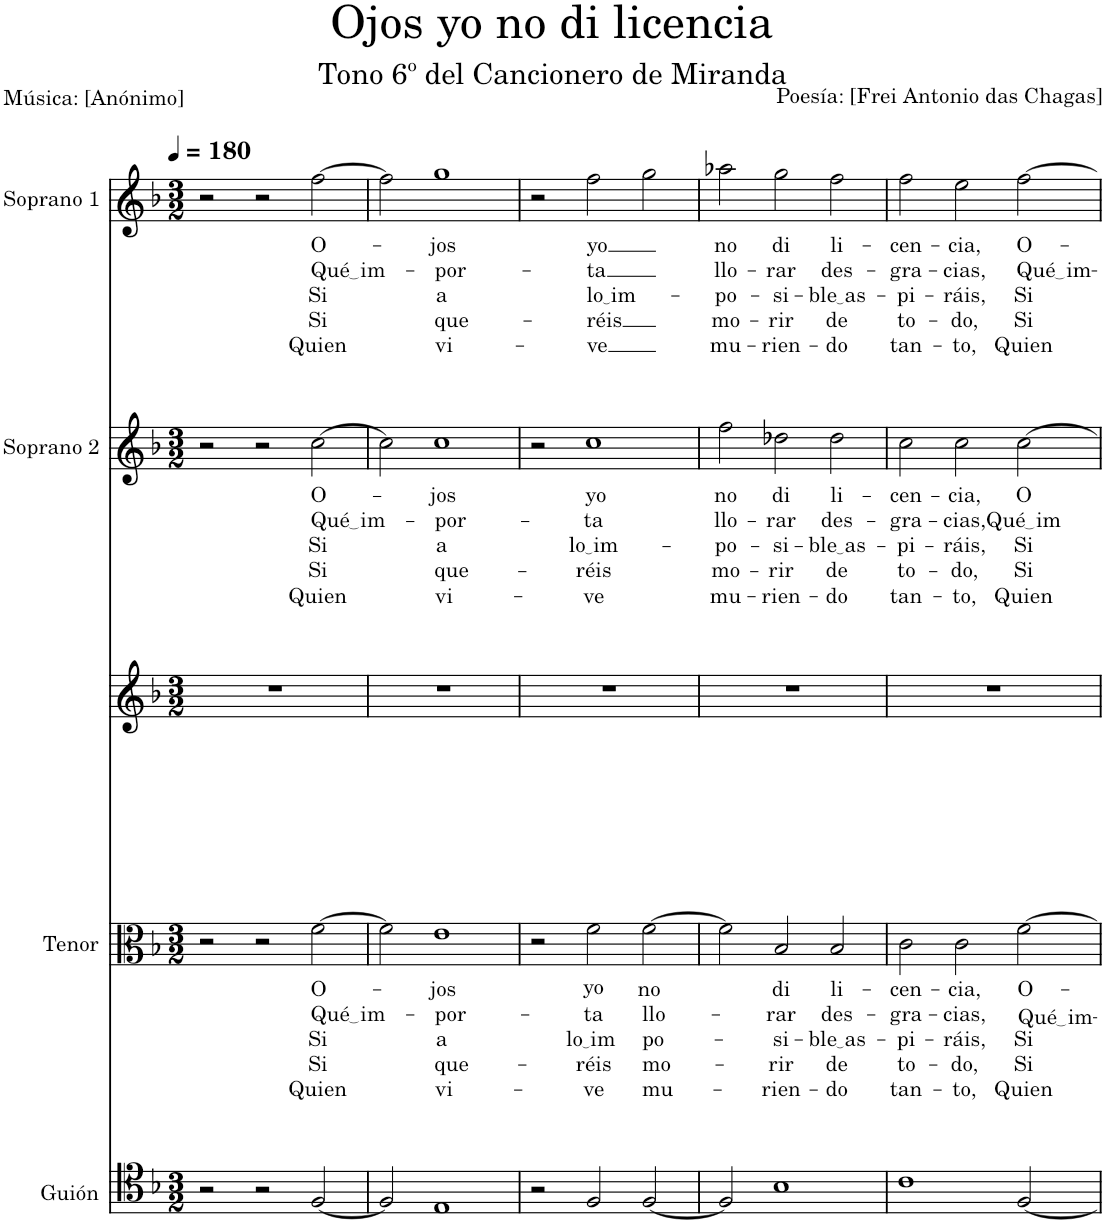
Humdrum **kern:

**kern	**kern	**text	**text	**text	**text	**text	**kern	**kern	**text	**text	**text	**text	**text	**kern	**text	**text	**text	**text	**text
*part5	*part4	*part4	*part4	*part4	*part4	*part4	*part3	*part2	*part2	*part2	*part2	*part2	*part2	*part1	*part1	*part1	*part1	*part1	*part1
*staff5	*staff4	*staff4	*staff4	*staff4	*staff4	*staff4	*staff3	*staff2	*staff2	*staff2	*staff2	*staff2	*staff2	*staff1	*staff1	*staff1	*staff1	*staff1	*staff1
*I"Guión	*I"Tenor	*	*	*	*	*	*I"A. Bu.	*I"Soprano 2	*	*	*	*	*	*I"Soprano 1	*	*	*	*	*
*I'G	*I'T.	*	*	*	*	*	*	*I'S. 2	*	*	*	*	*	*I'S. 1	*	*	*	*	*
*clefC4	*clefC3	*	*	*	*	*	*clefG2	*clefG2	*	*	*	*	*	*clefG2	*	*	*	*	*
*k[b-]	*k[b-]	*	*	*	*	*	*k[b-]	*k[b-]	*	*	*	*	*	*k[b-]	*	*	*	*	*
*M3/2	*M3/2	*	*	*	*	*	*M3/2	*M3/2	*	*	*	*	*	*M3/2	*	*	*	*	*
*MM180	*MM180	*	*	*	*	*	*MM180	*MM180	*	*	*	*	*	*MM180	*	*	*	*	*
=1	=1	=1	=1	=1	=1	=1	=1	=1	=1	=1	=1	=1	=1	=1	=1	=1	=1	=1	=1
2r	2r	.	.	.	.	.	1.r	2r	.	.	.	.	.	2r	.	.	.	.	.
2r	2r	.	.	.	.	.	.	2r	.	.	.	.	.	2r	.	.	.	.	.
!	!	!LO:LY:b	!LO:LY:b	!LO:LY:b	!LO:LY:b	!LO:LY:b	!	!	!LO:LY:b	!LO:LY:b	!LO:LY:b	!LO:LY:b	!LO:LY:b	!	!LO:LY:b	!LO:LY:b	!LO:LY:b	!LO:LY:b	!LO:LY:b
[2F/	[2f\	O-	Qué im	Si	Si	Quien	.	[2cc\	O-	Qué im	Si	Si	Quien	[2ff\	O-	Qué im	Si	Si	Quien
=2	=2	=2	=2	=2	=2	=2	=2	=2	=2	=2	=2	=2	=2	=2	=2	=2	=2	=2	=2
2F/]	2f\]	.	.	.	.	.	1.r	2cc\]	.	.	.	.	.	2ff\]	.	.	.	.	.
!	!	!LO:LY:b	!LO:LY:b	!LO:LY:b	!LO:LY:b	!LO:LY:b	!	!	!LO:LY:b	!LO:LY:b	!LO:LY:b	!LO:LY:b	!LO:LY:b	!	!LO:LY:b	!LO:LY:b	!LO:LY:b	!LO:LY:b	!LO:LY:b
1E	1e	-jos	-por-	a	que-	vi-	.	1cc	-jos	-por-	a	que-	vi-	1gg	-jos	-por-	a	que-	vi-
=3	=3	=3	=3	=3	=3	=3	=3	=3	=3	=3	=3	=3	=3	=3	=3	=3	=3	=3	=3
2r	2r	.	.	.	.	.	1.r	2r	.	.	.	.	.	2r	.	.	.	.	.
!	!	!LO:LY:b	!LO:LY:b	!LO:LY:b	!LO:LY:b	!LO:LY:b	!	!	!LO:LY:b	!LO:LY:b	!LO:LY:b	!LO:LY:b	!LO:LY:b	!	!LO:LY:b	!LO:LY:b	!LO:LY:b	!LO:LY:b	!LO:LY:b
2F/	2f\	yo	-ta	lo im	-réis	-ve	.	1cc	yo	-ta	lo im	-réis	-ve	2ff\	yo	-ta	lo im	-réis	-ve
!	!	!LO:LY:b	!LO:LY:b	!LO:LY:b	!LO:LY:b	!LO:LY:b	!	!	!	!	!	!	!	!	!	!	!	!	!
[2F/	[2f\	no	llo-	-po-	mo-	mu-	.	.	.	.	.	.	.	2gg\	.	.	.	.	.
=4	=4	=4	=4	=4	=4	=4	=4	=4	=4	=4	=4	=4	=4	=4	=4	=4	=4	=4	=4
!	!	!	!	!	!	!	!	!	!LO:LY:b	!LO:LY:b	!LO:LY:b	!LO:LY:b	!LO:LY:b	!	!LO:LY:b	!LO:LY:b	!LO:LY:b	!LO:LY:b	!LO:LY:b
2F/]	2f\]	.	.	.	.	.	1.r	2ff\	no	llo-	-po-	mo-	mu-	2aa-X\	no	llo-	-po-	mo-	mu-
!	!	!LO:LY:b	!LO:LY:b	!LO:LY:b	!LO:LY:b	!LO:LY:b	!	!	!LO:LY:b	!LO:LY:b	!LO:LY:b	!LO:LY:b	!LO:LY:b	!	!LO:LY:b	!LO:LY:b	!LO:LY:b	!LO:LY:b	!LO:LY:b
1B-	2B-/	di	-rar	-si-	-rir	-rien-	.	2dd-X\	di	-rar	-si-	-rir	-rien-	2gg\	di	-rar	-si-	-rir	-rien-
!	!	!LO:LY:b	!LO:LY:b	!LO:LY:b	!LO:LY:b	!LO:LY:b	!	!	!LO:LY:b	!LO:LY:b	!LO:LY:b	!LO:LY:b	!LO:LY:b	!	!LO:LY:b	!LO:LY:b	!LO:LY:b	!LO:LY:b	!LO:LY:b
.	2B-/	li-	des-	ble as	de	-do	.	2dd-\	li-	des-	ble as	de	-do	2ff\	li-	des-	ble as	de	-do
=5	=5	=5	=5	=5	=5	=5	=5	=5	=5	=5	=5	=5	=5	=5	=5	=5	=5	=5	=5
!	!	!LO:LY:b	!LO:LY:b	!LO:LY:b	!LO:LY:b	!LO:LY:b	!	!	!LO:LY:b	!LO:LY:b	!LO:LY:b	!LO:LY:b	!LO:LY:b	!	!LO:LY:b	!LO:LY:b	!LO:LY:b	!LO:LY:b	!LO:LY:b
1c	2c\	-cen-	-gra-	-pi-	to-	tan-	1.r	2cc\	-cen-	-gra-	-pi-	to-	tan-	2ff\	-cen-	-gra-	-pi-	to-	tan-
!	!	!LO:LY:b	!LO:LY:b	!LO:LY:b	!LO:LY:b	!LO:LY:b	!	!	!LO:LY:b	!LO:LY:b	!LO:LY:b	!LO:LY:b	!LO:LY:b	!	!LO:LY:b	!LO:LY:b	!LO:LY:b	!LO:LY:b	!LO:LY:b
.	2c\	-cia,	-cias,	-ráis,	-do,	-to,	.	2cc\	-cia,	-cias,	-ráis,	-do,	-to,	2ee\	-cia,	-cias,	-ráis,	-do,	-to,
!	!	!LO:LY:b	!LO:LY:b	!LO:LY:b	!LO:LY:b	!LO:LY:b	!	!	!LO:LY:b	!LO:LY:b	!LO:LY:b	!LO:LY:b	!LO:LY:b	!	!LO:LY:b	!LO:LY:b	!LO:LY:b	!LO:LY:b	!LO:LY:b
[2F/	[2f\	O-	Qué im	Si	Si	Quien	.	[2cc\	O	Qué im	Si	Si	Quien	[2ff\	O-	Qué im	Si	Si	Quien
=	=	=	=	=	=	=	=	=	=	=	=	=	=	=	=	=	=	=	=
*-	*-	*-	*-	*-	*-	*-	*-	*-	*-	*-	*-	*-	*-	*-	*-	*-	*-	*-	*-
